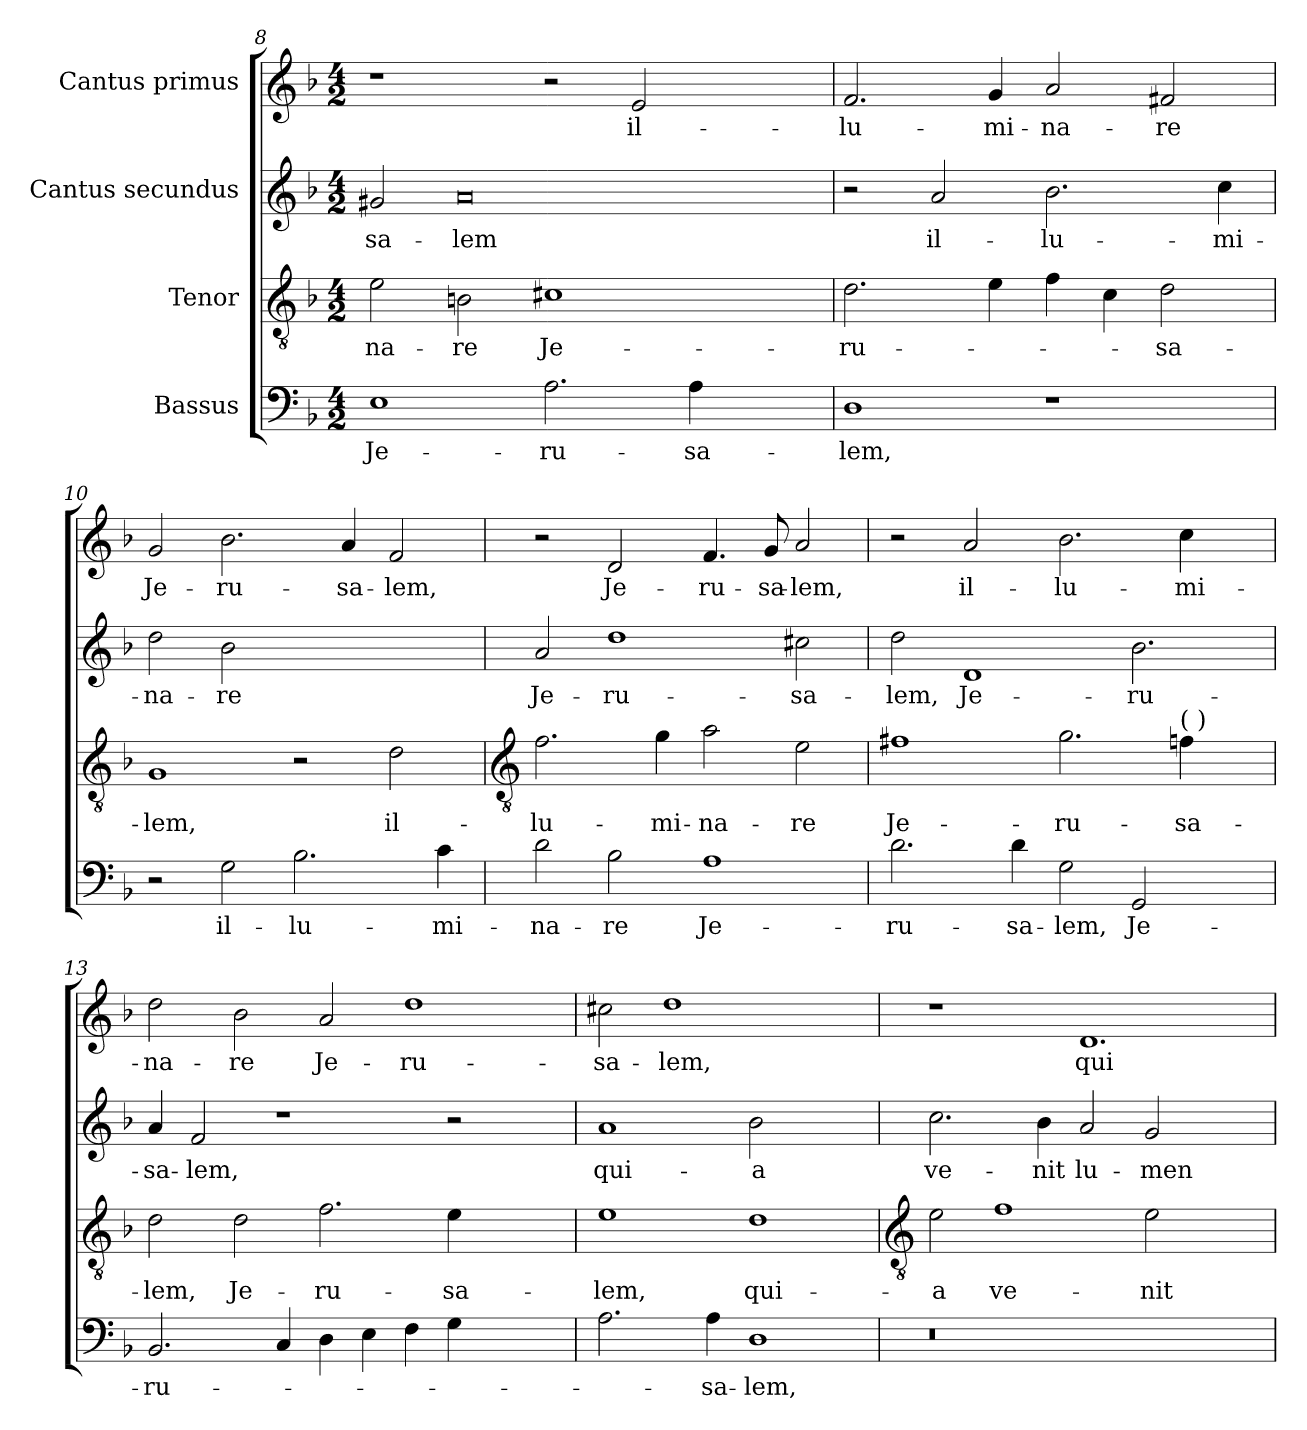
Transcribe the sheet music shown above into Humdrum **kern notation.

**kern	**text	**kern	**text	**kern	**text	**kern	**text
*part4	*part4	*part3	*part3	*part2	*part2	*part1	*part1
*staff4	*staff4	*staff3	*staff3	*staff2	*staff2	*staff1	*staff1
*I"Bassus	*	*I"Tenor	*	*I"Cantus secundus	*	*I"Cantus primus	*
*clefF4	*	*clefGv2	*	*clefG2	*	*clefG2	*
*k[b-]	*	*k[b-]	*	*k[b-]	*	*k[b-]	*
*F:	*	*F:	*	*F:	*	*F:	*
*M4/2	*	*M4/2	*	*M4/2	*	*M4/2	*
=8	=8	=8	=8	=8	=8	=8	=8
!	!LO:LY:b	!	!LO:LY:b	!	!LO:LY:b	!	!
1E	Je-	2e	-na-	2g#X	-sa-	1r	.
!	!	!	!LO:LY:b	!	!LO:LY:b	!	!
.	.	2Bn	-re	0a	-lem	.	.
!	!LO:LY:b	!	!LO:LY:b	!	!	!	!
2.A	-ru-	1c#X	Je-	.	.	2r	.
!	!	!	!	!	!	!	!LO:LY:b
.	.	.	.	.	.	2e	il-
!	!LO:LY:b	!	!	!	!	!	!
4A	-sa-	.	.	.	.	.	.
2ryy	.	2ryy	.	.	.	2ryy	.
=9	=9	=9	=9	=9	=9	=9	=9
!	!LO:LY:b	!	!LO:LY:b	!	!	!	!LO:LY:b
1D	-lem,	2.d	-ru-	2r	.	2.f	-lu-
!	!	!	!	!	!LO:LY:b	!	!
.	.	.	.	2a	il-	.	.
!	!	!	!	!	!	!	!LO:LY:b
.	.	4e	.	.	.	4g	-mi-
!	!	!	!	!	!LO:LY:b	!	!LO:LY:b
1r	.	4f	.	2.b-	-lu-	2a	-na-
.	.	4c	.	.	.	.	.
!	!	!	!LO:LY:b	!	!	!	!LO:LY:b
.	.	2d	-sa-	.	.	2f#X	-re
!	!	!	!	!	!LO:LY:b	!	!
.	.	.	.	4cc	-mi-	.	.
=10	=10	=10	=10	=10	=10	=10	=10
!	!	!	!LO:LY:b	!	!LO:LY:b	!	!LO:LY:b
2r	.	1G	-lem,	2dd	-na-	2g	Je-
!	!LO:LY:b	!	!	!	!LO:LY:b	!	!LO:LY:b
2G	il-	.	.	2b-	-re	2.b-	-ru-
!	!LO:LY:b	!	!	!	!	!	!
2.B-	-lu-	2r	.	1ryy	.	.	.
!	!	!	!	!	!	!	!LO:LY:b
.	.	.	.	.	.	4a	-sa-
!	!	!	!LO:LY:b	!	!	!	!LO:LY:b
.	.	2d	il-	.	.	2f	-lem,
!	!LO:LY:b	!	!	!	!	!	!
4c	-mi-	.	.	.	.	.	.
!!LO:LB:g=z
=11	=11	=11	=11	=11	=11	=11	=11
*	*	*clefGv2	*	*	*	*	*
!	!LO:LY:b	!	!LO:LY:b	!	!LO:LY:b	!	!
2d	-na-	2.f	-lu-	2a	Je-	2r	.
!	!LO:LY:b	!	!	!	!LO:LY:b	!	!LO:LY:b
2B-	-re	.	.	1dd	-ru-	2d	Je-
!	!	!	!LO:LY:b	!	!	!	!
.	.	4g	-mi-	.	.	.	.
!	!LO:LY:b	!	!LO:LY:b	!	!	!	!LO:LY:b
1A	Je-	2a	-na-	.	.	4.f	-ru-
!	!	!	!	!	!	!	!LO:LY:b
.	.	.	.	.	.	8g	-sa-
!	!	!	!LO:LY:b	!	!LO:LY:b	!	!LO:LY:b
.	.	2e	-re	2cc#X	-sa-	2a	-lem,
=12	=12	=12	=12	=12	=12	=12	=12
!	!LO:LY:b	!	!LO:LY:b	!	!LO:LY:b	!	!
2.d	-ru-	1f#X	Je-	2dd	-lem,	2r	.
!	!	!	!	!	!LO:LY:b	!	!LO:LY:b
.	.	.	.	1d	Je-	2a	il-
!	!LO:LY:b	!	!	!	!	!	!
4d	-sa-	.	.	.	.	.	.
!	!LO:LY:b	!	!LO:LY:b	!	!	!	!LO:LY:b
2G	-lem,	2.g	-ru-	.	.	2.b-	-lu-
!	!LO:LY:b	!	!	!	!LO:LY:b	!	!
2GG	Je-	.	.	2.b-	-ru-	.	.
!	!	!LO:TX:a:t=(  )	!	!	!	!	!
!	!	!	!LO:LY:b	!	!	!	!LO:LY:b
.	.	4f	-sa-	.	.	4cc	-mi-
4ryy	.	4ryy	.	.	.	4ryy	.
=13	=13	=13	=13	=13	=13	=13	=13
!	!LO:LY:b	!	!LO:LY:b	!	!LO:LY:b	!	!LO:LY:b
2.BB-	-ru-	2d	-lem,	4a	-sa-	2dd	-na-
!	!	!	!	!	!LO:LY:b	!	!
.	.	.	.	2f	-lem,	.	.
!	!	!	!LO:LY:b	!	!	!	!LO:LY:b
.	.	2d	Je-	.	.	2b-	-re
4C	.	.	.	1r	.	.	.
!	!	!	!LO:LY:b	!	!	!	!LO:LY:b
4D	.	2.f	-ru-	.	.	2a	Je-
4E	.	.	.	.	.	.	.
!	!	!	!	!	!	!	!LO:LY:b
4F	.	.	.	.	.	1dd	-ru-
!	!	!	!LO:LY:b	!	!	!	!
4G	.	4e	-sa-	2r	.	.	.
2ryy	.	2ryy	.	.	.	.	.
.	.	.	.	4ryy	.	.	.
=14	=14	=14	=14	=14	=14	=14	=14
!	!	!	!LO:LY:b	!	!LO:LY:b	!	!LO:LY:b
2.A	.	1e	-lem,	1a	qui-	2cc#X	-sa-
!	!	!	!	!	!	!	!LO:LY:b
.	.	.	.	.	.	1dd	-lem,
!	!LO:LY:b	!	!	!	!	!	!
4A	-sa-	.	.	.	.	.	.
!	!LO:LY:b	!	!LO:LY:b	!	!LO:LY:b	!	!
1D	-lem,	1d	qui-	2b-	-a	.	.
.	.	.	.	2ryy	.	2ryy	.
!!LO:LB:g=z
=15	=15	=15	=15	=15	=15	=15	=15
*	*	*clefGv2	*	*	*	*	*
!	!	!	!LO:LY:b	!	!LO:LY:b	!	!
0r	.	2e	-a	2.cc	ve-	1r	.
!	!	!	!LO:LY:b	!	!	!	!
.	.	1f	ve-	.	.	.	.
!	!	!	!	!	!LO:LY:b	!	!
.	.	.	.	4b-	-nit	.	.
!	!	!	!	!	!LO:LY:b	!	!LO:LY:b
.	.	.	.	2a	lu-	1.d	qui-
!	!	!	!LO:LY:b	!	!LO:LY:b	!	!
.	.	2e	-nit	2g	-men	.	.
2ryy	.	2ryy	.	2ryy	.	.	.
=	=	=	=	=	=	=	=
*-	*-	*-	*-	*-	*-	*-	*-
